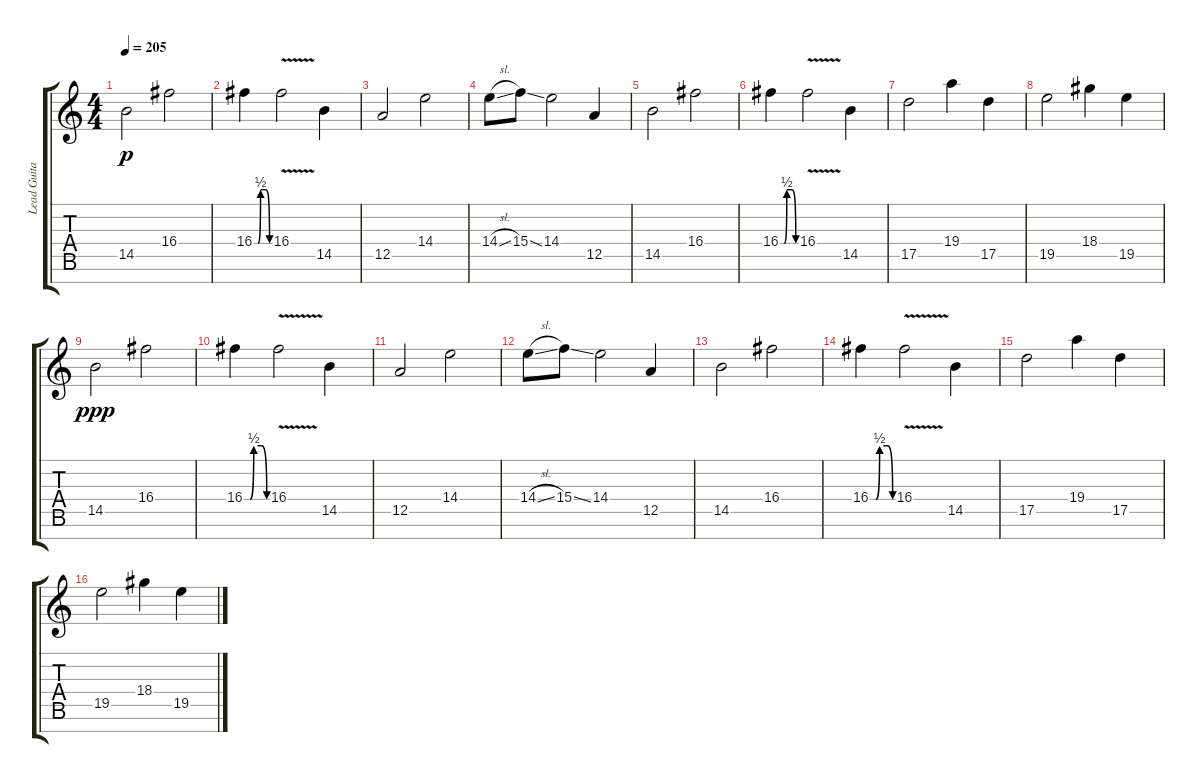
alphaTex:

\track ("Lead Guitar 1" "Lead Guita") {instrument distortionguitar}
\staff {score tabs}
\tuning (E4 B3 G3 D3 A2 E2 B1) {hide}
\ts (4 4)
\tempo 205
\clef g2
\ks c
14.5.2{dy p} 16.4.2 |
16.4{be (custom 0 0 15 0 25 2 45 2 60 0)}.4 16.4{v}.2 14.5.4 |
12.5.2 14.4.2 |
14.4{sl}.8 15.4{ss}.8 14.4.2 12.5.4 |
14.5.2 16.4.2 |
16.4{be (custom 0 0 15 0 25 2 45 2 60 0)}.4 16.4{v}.2 14.5.4 |
17.5.2 19.4.4 17.5.4 |
19.5.2 18.4.4 19.5.4 |
14.5.2{dy ppp} 16.4.2 |
16.4{be (custom 0 0 15 0 25 2 45 2 60 0)}.4 16.4{v}.2 14.5.4 |
12.5.2 14.4.2 |
14.4{sl}.8 15.4{ss}.8 14.4.2 12.5.4 |
14.5.2 16.4.2 |
16.4{be (custom 0 0 15 0 25 2 45 2 60 0)}.4 16.4{v}.2 14.5.4 |
17.5.2 19.4.4 17.5.4 |
19.5.2 18.4.4 19.5.4
